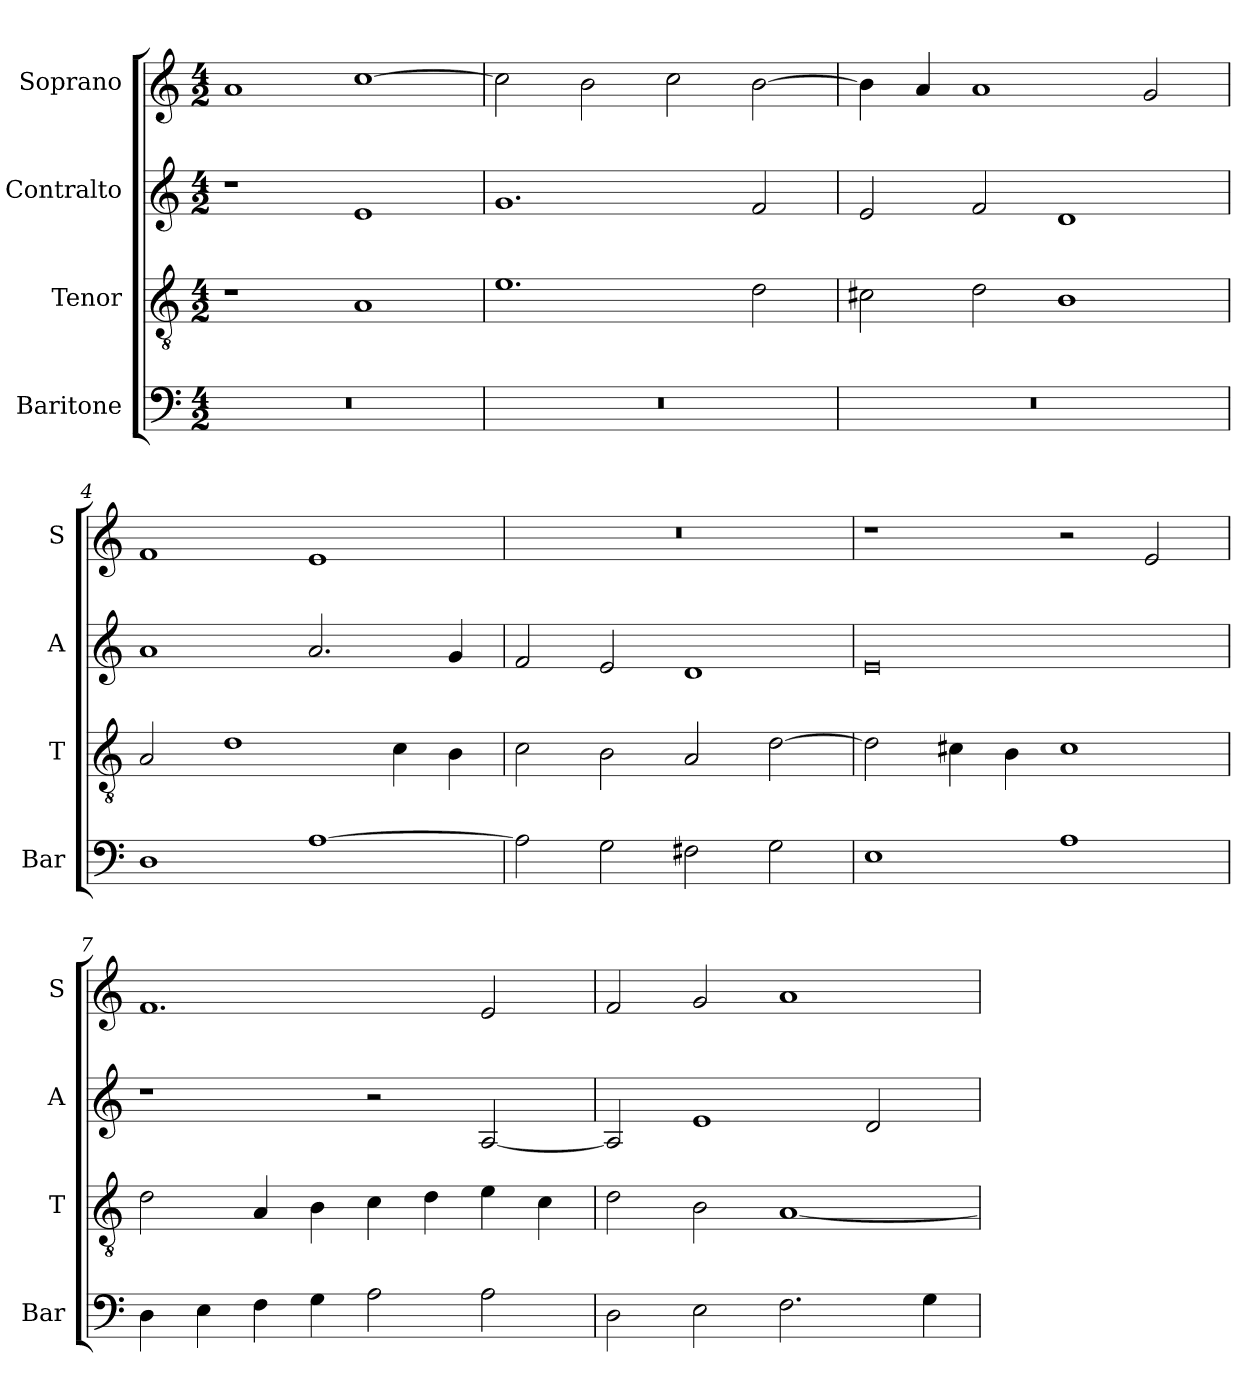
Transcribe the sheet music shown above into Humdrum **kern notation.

**kern	**kern	**kern	**kern
*part4	*part3	*part2	*part1
*staff4	*staff3	*staff2	*staff1
*I"Baritone	*I"Tenor	*I"Contralto	*I"Soprano
*I'Bar	*I'T	*I'A	*I'S
*clefF4	*clefGv2	*clefG2	*clefG2
*k[]	*k[]	*k[]	*k[]
*A:aeo	*A:aeo	*A:aeo	*A:aeo
*M4/2	*M4/2	*M4/2	*M4/2
=1	=1	=1	=1
0r	1r	1r	1a
.	1A	1e	[1cc
=2	=2	=2	=2
0r	1.e	1.g	2cc]
.	.	.	2b
.	.	.	2cc
.	2d	2f	[2b
=3	=3	=3	=3
0r	2c#X	2e	4b]
.	.	.	4a
.	2d	2f	1a
.	1B	1d	.
.	.	.	2g
=4	=4	=4	=4
1D	2A	1a	1f
.	1d	.	.
[1A	.	2.a	1e
.	4c	.	.
.	4B	4g	.
=5	=5	=5	=5
2A]	2c	2f	0r
2G	2B	2e	.
2F#X	2A	1d	.
2G	[2d	.	.
=6	=6	=6	=6
1E	2d]	0e	1r
.	4c#X	.	.
.	4B	.	.
1A	1c#	.	2r
.	.	.	2e
=7	=7	=7	=7
4D	2d	1r	1.f
4E	.	.	.
4F	4A	.	.
4G	4B	.	.
2A	4c	2r	.
.	4d	.	.
2A	4e	[2A	2e
.	4c	.	.
=8	=8	=8	=8
2D	2d	2A]	2f
2E	2B	1e	2g
2.F	[1A	.	1a
.	.	2d	.
4G	.	.	.
=	=	=	=
*-	*-	*-	*-
